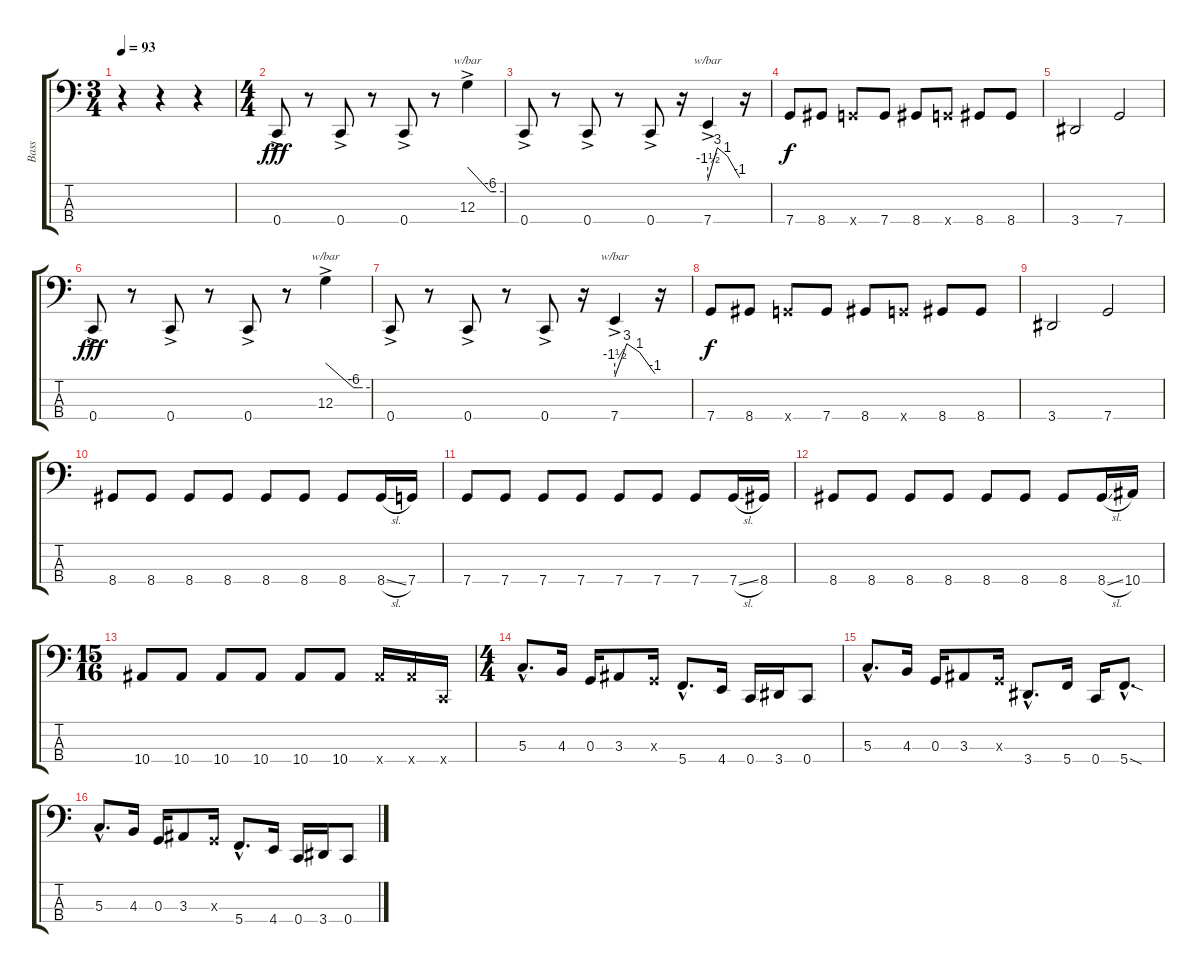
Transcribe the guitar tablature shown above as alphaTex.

\track ("Bass" "Bass") {instrument electricbassfinger}
\staff {score tabs}
\tuning (F2 C2 G1 C1) {hide}
\ts (3 4)
\tempo 93
\clef f4
\ks c
r.4{dy f} r.4 r.4 |
\ts (4 4)
0.4{ac}.8{dy fff} r.8 0.4{ac}.8 r.8 0.4{ac}.8 r.8 12.3{ac}.4{tbe (custom default 0 0 38 -24 45 -24 60 -24)} |
0.4{ac}.8 r.8 0.4{ac}.8 r.8 0.4{ac}.8 r.16 7.4{ac}.4{tbe (custom default 0 -6 18 12 37 4 60 -4)} r.16 |
7.4.8{dy f} 8.4.8 7.4{x}.8 7.4.8 8.4.8 7.4{x}.8 8.4.8 8.4.8 |
3.4.2 7.4.2 |
0.4{ac}.8{dy fff} r.8 0.4{ac}.8 r.8 0.4{ac}.8 r.8 12.3{ac}.4{tbe (custom default 0 0 38 -24 45 -24 60 -24)} |
0.4{ac}.8 r.8 0.4{ac}.8 r.8 0.4{ac}.8 r.16 7.4{ac}.4{tbe (custom default 0 -6 18 12 37 4 60 -4)} r.16 |
7.4.8{dy f} 8.4.8 7.4{x}.8 7.4.8 8.4.8 7.4{x}.8 8.4.8 8.4.8 |
3.4.2 7.4.2 |
8.4.8 8.4.8 8.4.8 8.4.8 8.4.8 8.4.8 8.4.8 8.4{sl}.16 7.4.16 |
7.4.8 7.4.8 7.4.8 7.4.8 7.4.8 7.4.8 7.4.8 7.4{sl}.16 8.4.16 |
8.4.8 8.4.8 8.4.8 8.4.8 8.4.8 8.4.8 8.4.8 8.4{sl}.16 10.4.16 |
\ts (15 16)
10.4.8 10.4.8 10.4.8 10.4.8 10.4.8 10.4.8 10.4{x}.16 10.4{x}.16 0.4{x}.16 |
\ts (4 4)
5.3{hac}.8{d volume 16} 4.3.16 0.3.16 3.3.8 0.3{x}.16 5.4{hac}.8{d} 4.4.16 0.4.16 3.4.16 0.4.8 |
5.3{hac}.8{d} 4.3.16 0.3.16 3.3.8 0.3{x}.16 3.4{hac}.8{d} 5.4.16 0.4.16 5.4{sod hac}.8{d} |
5.3{hac}.8{d} 4.3.16 0.3.16 3.3.8 0.3{x}.16 5.4{hac}.8{d} 4.4.16 0.4.16 3.4.16 0.4.8
